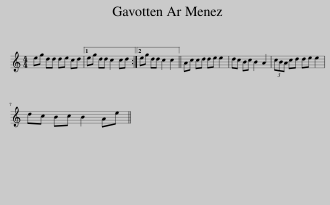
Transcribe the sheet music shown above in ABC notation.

X:1
L:1/8
M:4/4
I:linebreak $
K:C
V:1 treble
V:1
 eg dd de cd |1 eg dd c2 cd :|2 eg dd c2 c2 || Ac cd de e2 | dc Bc B2 A2 | %5
 (3cBA cd de e2 |$ dc Bc B2 Ae || %7
